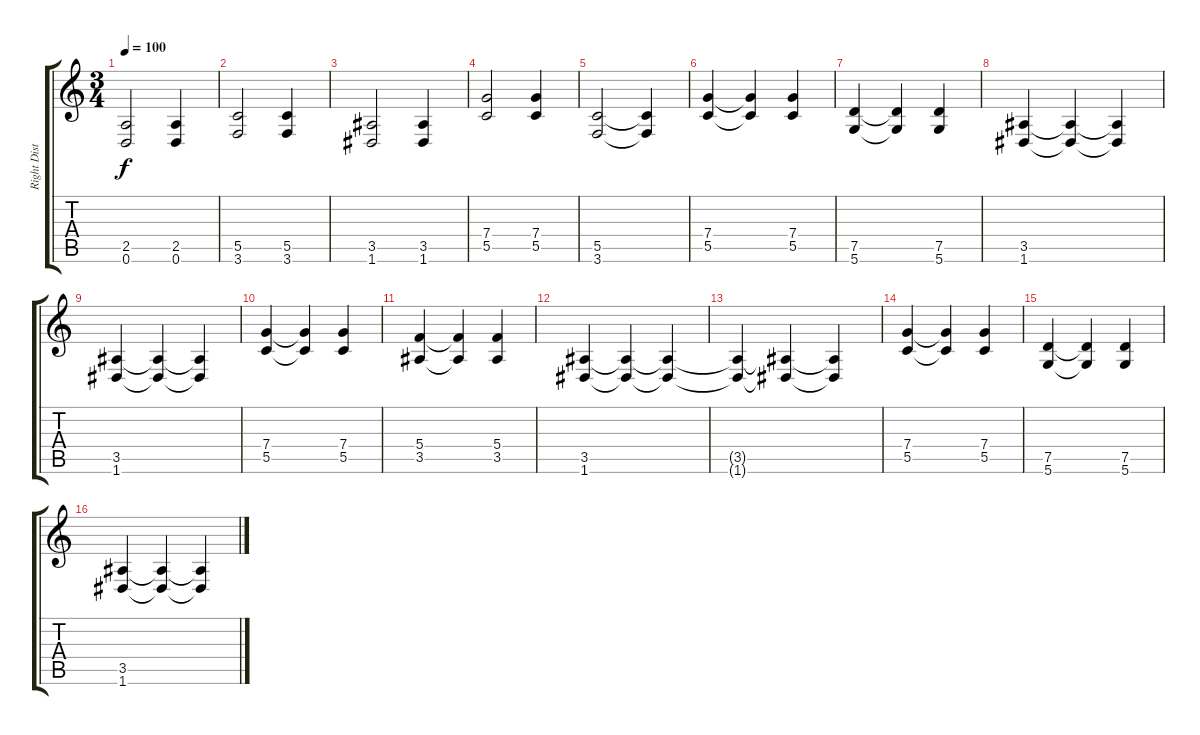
\track ("Right Dist. Guitar" "Right Dist") {instrument distortionguitar}
\staff {score tabs}
\tuning (D4 A3 F3 C3 G2 D2) {hide}
\ts (3 4)
\tempo 100
\clef g2
\ks c
(2.5 0.6).2{dy f} (2.5 0.6).4 |
(5.5 3.6).2 (5.5 3.6).4 |
(3.5 1.6).2 (3.5 1.6).4 |
(7.4 5.5).2 (7.4 5.5).4 |
(5.5 3.6).2 (5.5{t} 3.6{t}).4 |
(7.4 5.5).4 (7.4{t} 5.5{t}).4 (7.4 5.5).4 |
(7.5 5.6).4 (7.5{t} 5.6{t}).4 (7.5 5.6).4 |
(3.5 1.6).4 (3.5{t} 1.6{t}).4 (3.5{t} 1.6{t}).4 |
(3.5 1.6).4 (3.5{t} 1.6{t}).4 (3.5{t} 1.6{t}).4 |
(7.4 5.5).4 (7.4{t} 5.5{t}).4 (7.4 5.5).4 |
(5.4 3.5).4 (5.4{t} 3.5{t}).4 (5.4 3.5).4 |
(3.5 1.6).4 (3.5{t} 1.6{t}).4 (3.5{t} 1.6{t}).4 |
(3.5{t} 1.6{t}).4 (3.5{t} 1.6{t}).4 (3.5{t} 1.6{t}).4 |
(7.4 5.5).4 (7.4{t} 5.5{t}).4 (7.4 5.5).4 |
(7.5 5.6).4 (7.5{t} 5.6{t}).4 (7.5 5.6).4 |
(3.5 1.6).4 (3.5{t} 1.6{t}).4 (3.5{t} 1.6{t}).4
